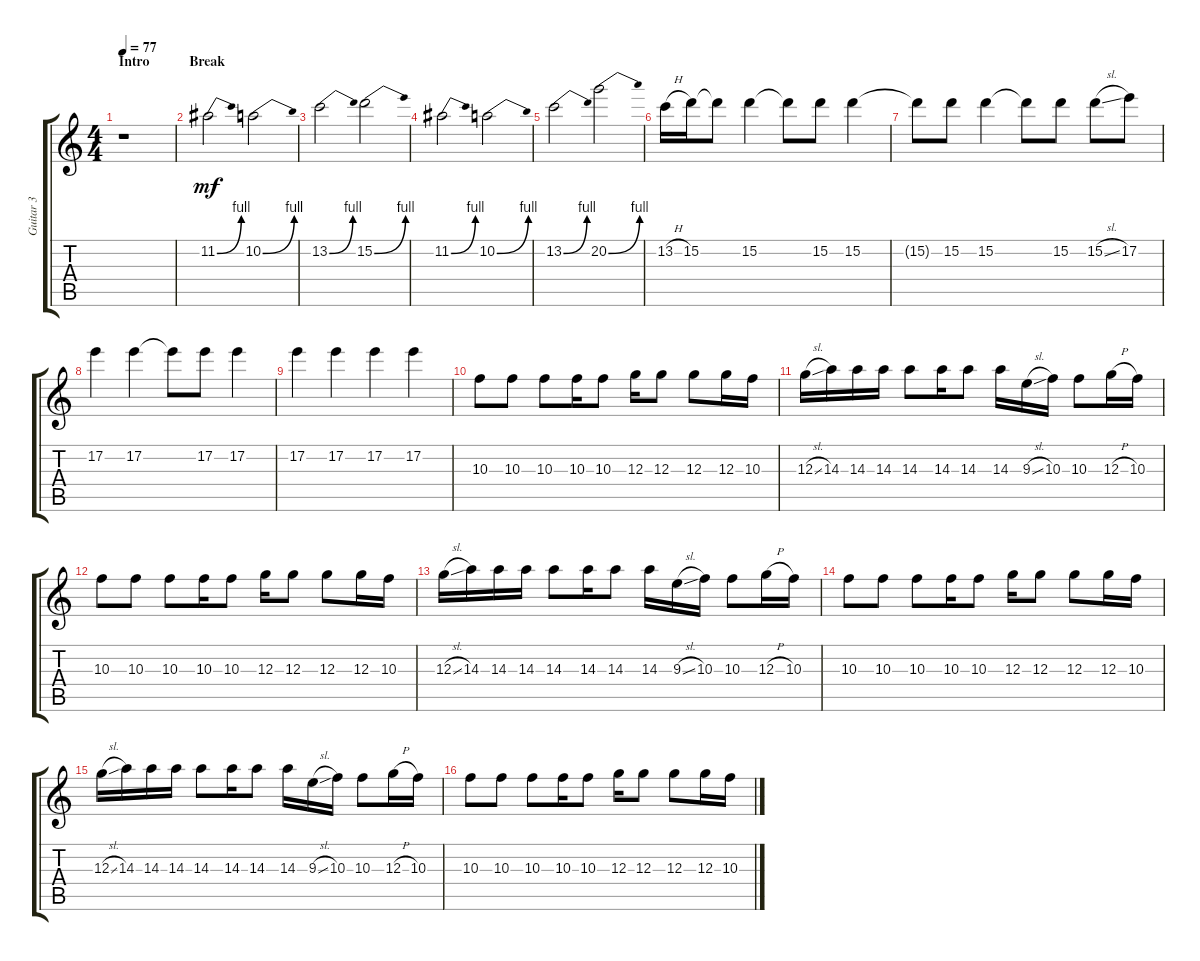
\track ("Guitar 3" "Guitar 3") {instrument electricguitarclean}
\staff {score tabs}
\tuning (E4 B3 G3 D3 A2 E2) {hide}
\ts (4 4)
\section ("" "Intro")
\tempo 77
\clef g2
\ks c
r.1{dy mf instrument electricguitarclean} |
\section ("" "Break")
11.2{be (bend 0 0 60 4)}.2 10.2{be (bend 0 0 60 4)}.2 |
13.2{be (bend 0 0 60 4)}.2 15.2{be (bend 0 0 60 4)}.2 |
11.2{be (bend 0 0 60 4)}.2 10.2{be (bend 0 0 60 4)}.2 |
13.2{be (bend 0 0 60 4)}.2 20.2{be (bend 0 0 60 4)}.2 |
13.2{h}.16 15.2.16 15.2{t}.8 15.2.4 15.2{t}.8 15.2.8 15.2.4 |
15.2{t}.8 15.2.8 15.2.4 15.2{t}.8 15.2.8 15.2{sl}.8 17.2.8 |
17.2.4 17.2.4 17.2{t}.8 17.2.8 17.2.4 |
17.2.4 17.2.4 17.2.4 17.2.4 |
10.3.8 10.3.8 10.3.8 10.3.16 10.3.8 12.3.16 12.3.8 12.3.8 12.3.16 10.3.16 |
12.3{sl}.16 14.3.16 14.3.16 14.3.16 14.3.8 14.3.16 14.3.8 14.3.16 9.3{sl}.16 10.3.16 10.3.8 12.3{h}.16 10.3.16 |
10.3.8 10.3.8 10.3.8 10.3.16 10.3.8 12.3.16 12.3.8 12.3.8 12.3.16 10.3.16 |
12.3{sl}.16 14.3.16 14.3.16 14.3.16 14.3.8 14.3.16 14.3.8 14.3.16 9.3{sl}.16 10.3.16 10.3.8 12.3{h}.16 10.3.16 |
10.3.8 10.3.8 10.3.8 10.3.16 10.3.8 12.3.16 12.3.8 12.3.8 12.3.16 10.3.16 |
12.3{sl}.16 14.3.16 14.3.16 14.3.16 14.3.8 14.3.16 14.3.8 14.3.16 9.3{sl}.16 10.3.16 10.3.8 12.3{h}.16 10.3.16 |
10.3.8 10.3.8 10.3.8 10.3.16 10.3.8 12.3.16 12.3.8 12.3.8 12.3.16 10.3.16
